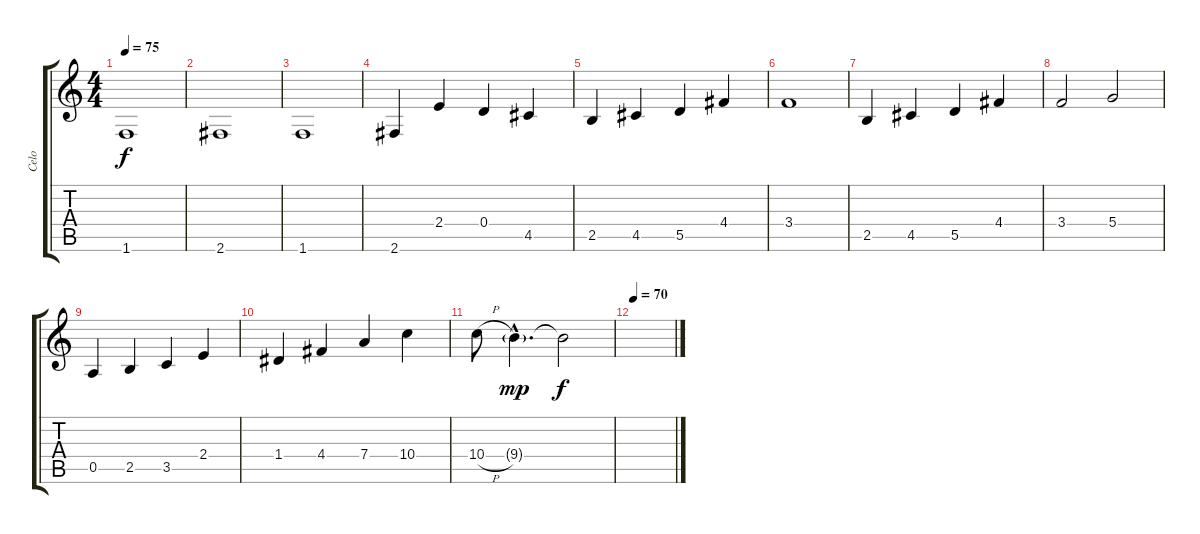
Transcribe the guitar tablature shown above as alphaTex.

\track ("Celo" "Celo") {instrument fretlessbass}
\staff {score tabs}
\tuning (E4 B3 G3 D3 A2 E2) {hide}
\ts (4 4)
\tempo 75
\clef g2
\ks c
1.6.1{dy f} |
2.6.1 |
1.6.1 |
2.6.4 2.4.4 0.4.4 4.5.4 |
2.5.4 4.5.4 5.5.4 4.4.4 |
3.4.1 |
2.5.4 4.5.4 5.5.4 4.4.4 |
3.4.2 5.4.2 |
0.5.4 2.5.4 3.5.4 2.4.4 |
1.4.4 4.4.4 7.4.4 10.4.4 |
10.4{h}.8 9.4{g hac}.4{d dy mp} 9.4{t}.2{dy f} |
\tempo 70
